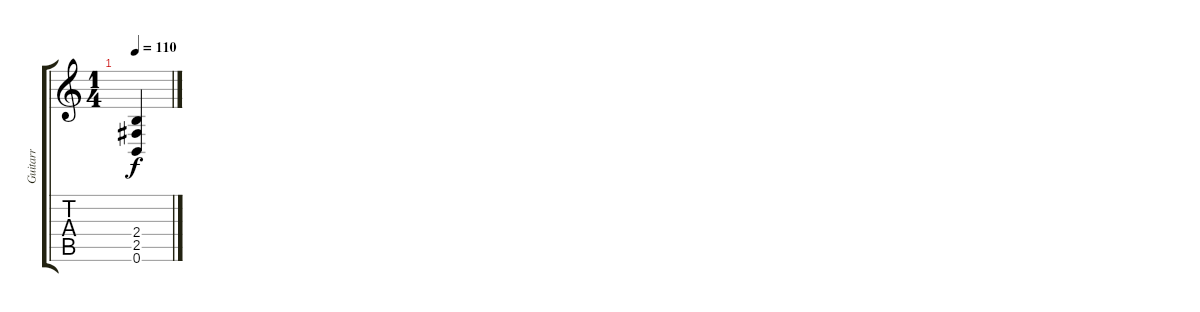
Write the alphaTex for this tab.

\track ("Guitarr" "Guitarr") {instrument distortionguitar}
\staff {score tabs}
\tuning (B3 Gb3 D3 A2 E2 B1) {hide}
\ts (1 4)
\tempo 110
\clef g2
\ks c
(2.4 2.5 0.6).4{dy f}
